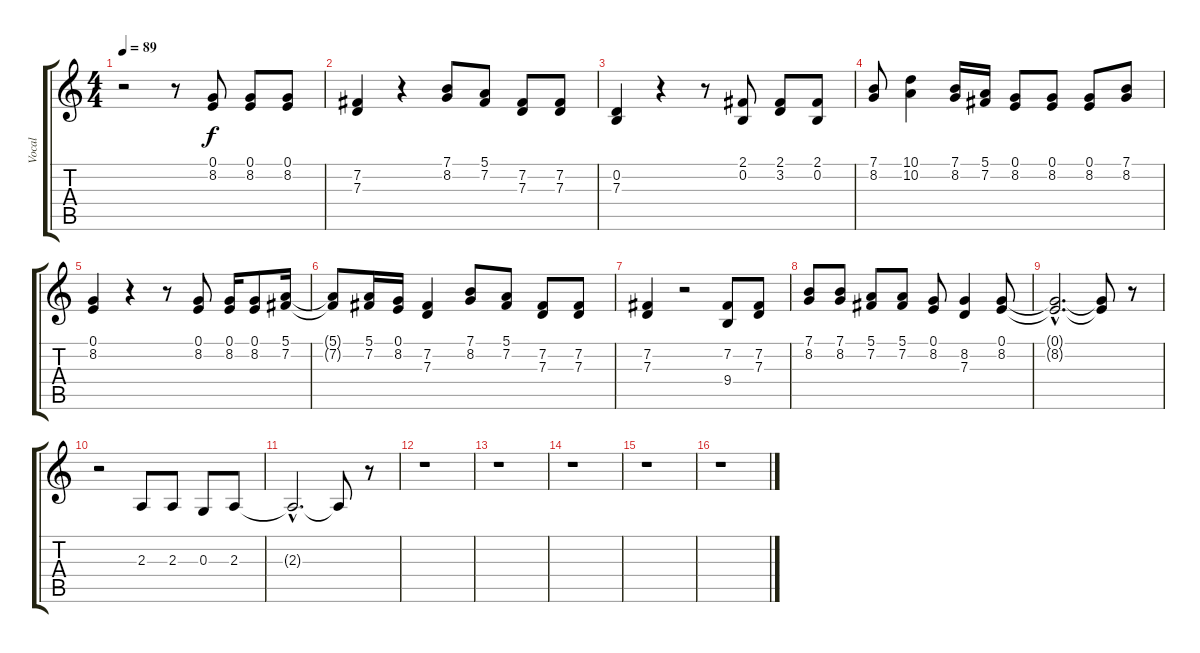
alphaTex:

\track ("Vocal" "Vocal") {instrument tenorsax}
\staff {score tabs}
\tuning (E4 B3 G3 D3 A2 E2) {hide}
\ts (4 4)
\tempo 89
\clef g2
\ks c
r.2{dy f} r.8 (0.1 8.2).8 (0.1 8.2).8 (0.1 8.2).8 |
(7.2 7.3).4 r.4 (7.1 8.2).8 (5.1 7.2).8 (7.2 7.3).8 (7.2 7.3).8 |
(0.2 7.3).4 r.4 r.8 (2.1 0.2).8 (2.1 3.2).8 (2.1 0.2).8 |
(7.1 8.2).8 (10.1 10.2).4 (7.1 8.2).16 (5.1 7.2).16 (0.1 8.2).8 (0.1 8.2).8 (0.1 8.2).8 (7.1 8.2).8 |
(0.1 8.2).4 r.4 r.8 (0.1 8.2).8 (0.1 8.2).16 (0.1 8.2).8 (5.1 7.2).16 |
(5.1{t} 7.2{t}).8 (5.1 7.2).16 (0.1 8.2).16 (7.2 7.3).4 (7.1 8.2).8 (5.1 7.2).8 (7.2 7.3).8 (7.2 7.3).8 |
(7.2 7.3).4 r.2 (7.2 9.4).8 (7.2 7.3).8 |
(7.1 8.2).8 (7.1 8.2).8 (5.1 7.2).8 (5.1 7.2).8 (0.1 8.2).8 (8.2 7.3).4 (0.1 8.2).8 |
(0.1{hac t} 8.2{hac t}).2{d} (0.1{t} 8.2{t}).8 r.8 |
r.2 2.3.8 2.3.8 0.3.8 2.3.8 |
2.3{hac t}.2{d} 2.3{t}.8 r.8 |
r.1 |
r.1 |
r.1 |
r.1 |
r.1
